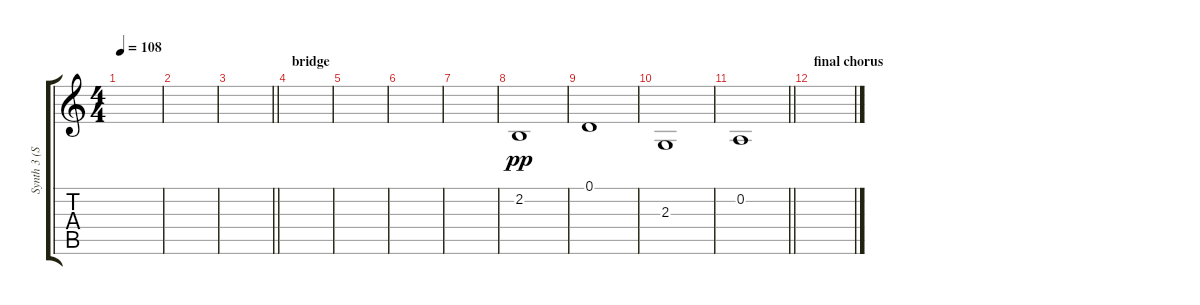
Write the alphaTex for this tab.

\track ("Synth 3 (Semple)" "Synth 3 (S") {instrument musicbox}
\staff {score tabs}
\tuning (D4 A3 F3 C3 G2 C2) {hide}
\ts (4 4)
\tempo 108
\clef g2
\ks c
|
|
\barLineRight lightlight
|
\section ("" "bridge")
|
|
|
|
2.2.1{dy pp instrument ocarina} |
0.1.1 |
2.3.1 |
\barLineRight lightlight
0.2.1 |
\section ("" "final chorus")
